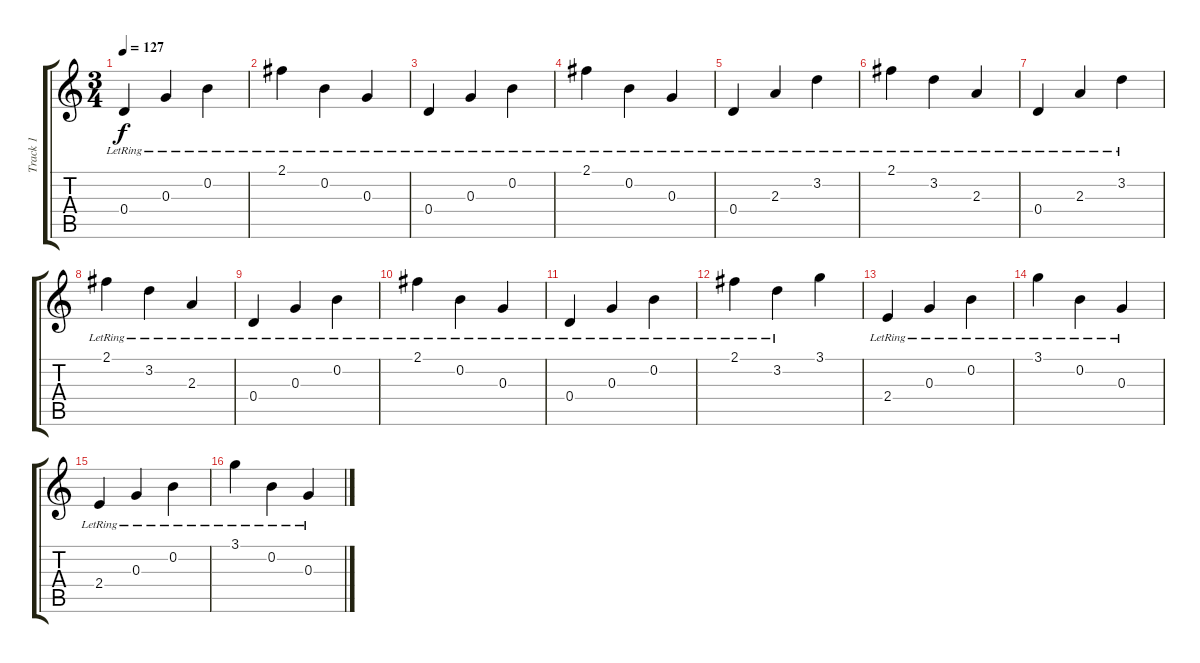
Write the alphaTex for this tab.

\track ("Track 1" "Track 1") {instrument acousticguitarsteel}
\staff {score tabs}
\tuning (E4 B3 G3 D3 A2 E2) {hide}
\ts (3 4)
\tempo 127
\clef g2
\ks c
0.4{lr}.4{dy f} 0.3{lr}.4 0.2{lr}.4 |
2.1{lr}.4 0.2{lr}.4 0.3{lr}.4 |
0.4{lr}.4 0.3{lr}.4 0.2{lr}.4 |
2.1{lr}.4 0.2{lr}.4 0.3{lr}.4 |
0.4{lr}.4 2.3{lr}.4 3.2{lr}.4 |
2.1{lr}.4 3.2{lr}.4 2.3{lr}.4 |
0.4{lr}.4 2.3{lr}.4 3.2{lr}.4 |
2.1{lr}.4 3.2{lr}.4 2.3{lr}.4 |
0.4{lr}.4 0.3{lr}.4 0.2{lr}.4 |
2.1{lr}.4 0.2{lr}.4 0.3{lr}.4 |
0.4{lr}.4 0.3{lr}.4 0.2{lr}.4 |
2.1{lr}.4 3.2{lr}.4 3.1.4 |
2.4{lr}.4 0.3{lr}.4 0.2{lr}.4 |
3.1{lr}.4 0.2{lr}.4 0.3{lr}.4 |
2.4{lr}.4 0.3{lr}.4 0.2{lr}.4 |
3.1{lr}.4 0.2{lr}.4 0.3{lr}.4
